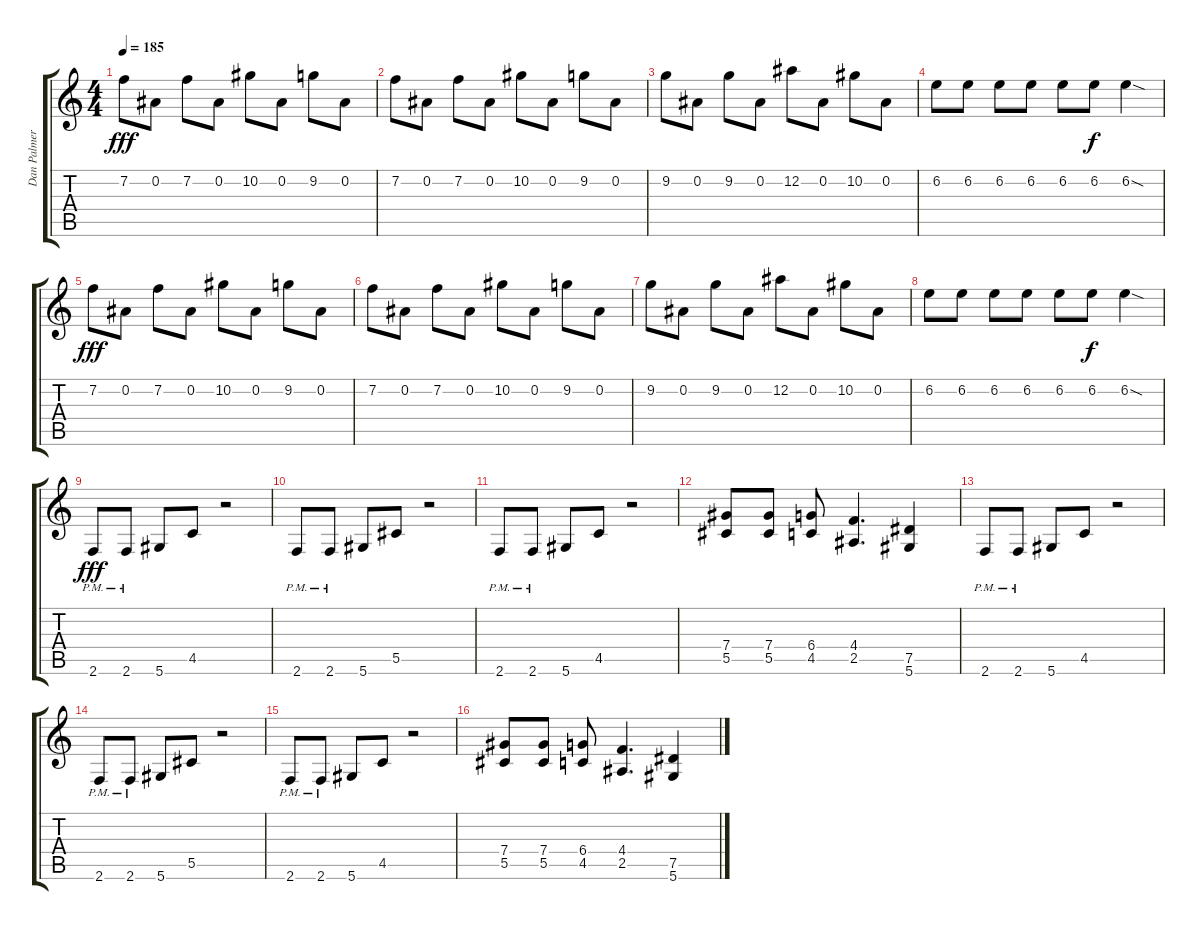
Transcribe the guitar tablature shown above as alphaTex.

\track ("Dan Palmer" "Dan Palmer") {instrument distortionguitar}
\staff {score tabs}
\tuning (Eb4 Bb3 Gb3 Db3 Ab2 Eb2) {hide}
\ts (4 4)
\tempo 185
\clef g2
\ks c
7.2.8{dy fff} 0.2.8 7.2.8 0.2.8 10.2.8 0.2.8 9.2.8 0.2.8 |
7.2.8 0.2.8 7.2.8 0.2.8 10.2.8 0.2.8 9.2.8 0.2.8 |
9.2.8 0.2.8 9.2.8 0.2.8 12.2.8 0.2.8 10.2.8 0.2.8 |
6.2.8 6.2.8 6.2.8 6.2.8 6.2.8 6.2.8{dy f} 6.2{sod}.4 |
7.2.8{dy fff} 0.2.8 7.2.8 0.2.8 10.2.8 0.2.8 9.2.8 0.2.8 |
7.2.8 0.2.8 7.2.8 0.2.8 10.2.8 0.2.8 9.2.8 0.2.8 |
9.2.8 0.2.8 9.2.8 0.2.8 12.2.8 0.2.8 10.2.8 0.2.8 |
6.2.8 6.2.8 6.2.8 6.2.8 6.2.8 6.2.8{dy f} 6.2{sod}.4 |
2.6{pm}.8{dy fff} 2.6{pm}.8 5.6.8 4.5.8 r.2 |
2.6{pm}.8 2.6{pm}.8 5.6.8 5.5.8 r.2 |
2.6{pm}.8 2.6{pm}.8 5.6.8 4.5.8 r.2 |
(7.4 5.5).8 (7.4 5.5).8 (6.4 4.5).8 (4.4 2.5).4{d} (7.5 5.6).4 |
2.6{pm}.8 2.6{pm}.8 5.6.8 4.5.8 r.2 |
2.6{pm}.8 2.6{pm}.8 5.6.8 5.5.8 r.2 |
2.6{pm}.8 2.6{pm}.8 5.6.8 4.5.8 r.2 |
(7.4 5.5).8 (7.4 5.5).8 (6.4 4.5).8 (4.4 2.5).4{d} (7.5 5.6).4
